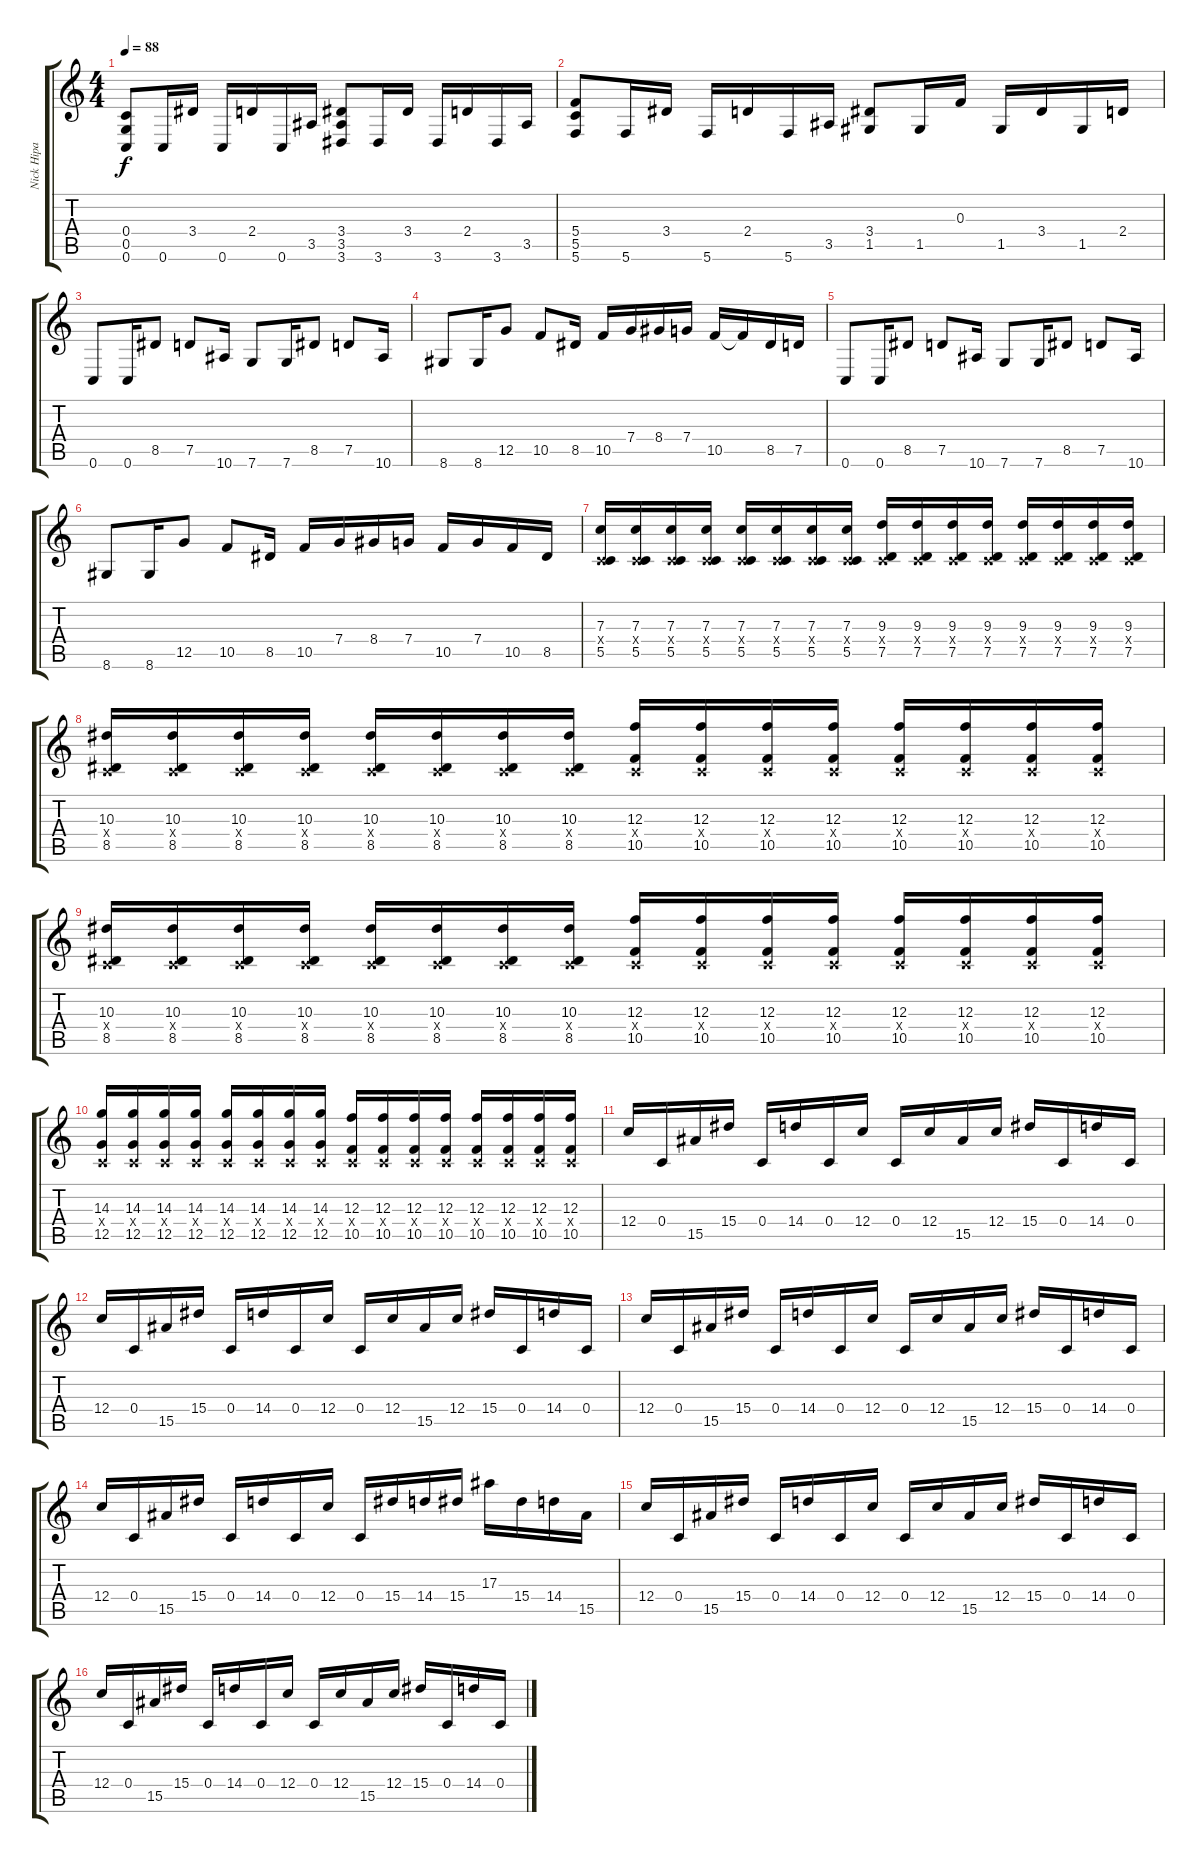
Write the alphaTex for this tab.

\track ("Nick Hipa" "Nick Hipa") {instrument distortionguitar}
\staff {score tabs}
\tuning (D4 A3 F3 C3 G2 C2) {hide}
\ts (4 4)
\tempo 88
\clef g2
\ks c
(0.4 0.5 0.6).8{dy f} 0.6.16 3.4.16 0.6.16 2.4.16 0.6.16 3.5.16 (3.4 3.5 3.6).8 3.6.16 3.4.16 3.6.16 2.4.16 3.6.16 3.5.16 |
(5.4 5.5 5.6).8 5.6.16 3.4.16 5.6.16 2.4.16 5.6.16 3.5.16 (3.4 1.5).8 1.5.16 0.3.16 1.5.16 3.4.16 1.5.16 2.4.16 |
0.6.8{balance 8} 0.6.16 8.5.8 7.5.8 10.6.16 7.6.8 7.6.16 8.5.8 7.5.8 10.6.16 |
8.6.8 8.6.16 12.5.8 10.5.8 8.5.16 10.5.16 7.4.16 8.4.16 7.4.16 10.5.16 10.5{t}.16 8.5.16 7.5.16 |
0.6.8 0.6.16 8.5.8 7.5.8 10.6.16 7.6.8 7.6.16 8.5.8 7.5.8 10.6.16 |
8.6.8 8.6.16 12.5.8 10.5.8 8.5.16 10.5.16 7.4.16 8.4.16 7.4.16 10.5.16 7.4.16 10.5.16 8.5.16 |
(7.3 0.4{x} 5.5).16{balance 8} (7.3 0.4{x} 5.5).16 (7.3 0.4{x} 5.5).16 (7.3 0.4{x} 5.5).16 (7.3 0.4{x} 5.5).16 (7.3 0.4{x} 5.5).16 (7.3 0.4{x} 5.5).16 (7.3 0.4{x} 5.5).16 (9.3 0.4{x} 7.5).16 (9.3 0.4{x} 7.5).16 (9.3 0.4{x} 7.5).16 (9.3 0.4{x} 7.5).16 (9.3 0.4{x} 7.5).16 (9.3 0.4{x} 7.5).16 (9.3 0.4{x} 7.5).16 (9.3 0.4{x} 7.5).16 |
(10.3 0.4{x} 8.5).16 (10.3 0.4{x} 8.5).16 (10.3 0.4{x} 8.5).16 (10.3 0.4{x} 8.5).16 (10.3 0.4{x} 8.5).16 (10.3 0.4{x} 8.5).16 (10.3 0.4{x} 8.5).16 (10.3 0.4{x} 8.5).16 (12.3 0.4{x} 10.5).16 (12.3 0.4{x} 10.5).16 (12.3 0.4{x} 10.5).16 (12.3 0.4{x} 10.5).16 (12.3 0.4{x} 10.5).16 (12.3 0.4{x} 10.5).16 (12.3 0.4{x} 10.5).16 (12.3 0.4{x} 10.5).16 |
(10.3 0.4{x} 8.5).16 (10.3 0.4{x} 8.5).16 (10.3 0.4{x} 8.5).16 (10.3 0.4{x} 8.5).16 (10.3 0.4{x} 8.5).16 (10.3 0.4{x} 8.5).16 (10.3 0.4{x} 8.5).16 (10.3 0.4{x} 8.5).16 (12.3 0.4{x} 10.5).16 (12.3 0.4{x} 10.5).16 (12.3 0.4{x} 10.5).16 (12.3 0.4{x} 10.5).16 (12.3 0.4{x} 10.5).16 (12.3 0.4{x} 10.5).16 (12.3 0.4{x} 10.5).16 (12.3 0.4{x} 10.5).16 |
(14.3 0.4{x} 12.5).16 (14.3 0.4{x} 12.5).16 (14.3 0.4{x} 12.5).16 (14.3 0.4{x} 12.5).16 (14.3 0.4{x} 12.5).16 (14.3 0.4{x} 12.5).16 (14.3 0.4{x} 12.5).16 (14.3 0.4{x} 12.5).16 (12.3 0.4{x} 10.5).16 (12.3 0.4{x} 10.5).16 (12.3 0.4{x} 10.5).16 (12.3 0.4{x} 10.5).16 (12.3 0.4{x} 10.5).16 (12.3 0.4{x} 10.5).16 (12.3 0.4{x} 10.5).16 (12.3 0.4{x} 10.5).16 |
12.4.16 0.4.16 15.5.16 15.4.16 0.4.16 14.4.16 0.4.16 12.4.16 0.4.16 12.4.16 15.5.16 12.4.16 15.4.16 0.4.16 14.4.16 0.4.16 |
12.4.16 0.4.16 15.5.16 15.4.16 0.4.16 14.4.16 0.4.16 12.4.16 0.4.16 12.4.16 15.5.16 12.4.16 15.4.16 0.4.16 14.4.16 0.4.16 |
12.4.16 0.4.16 15.5.16 15.4.16 0.4.16 14.4.16 0.4.16 12.4.16 0.4.16 12.4.16 15.5.16 12.4.16 15.4.16 0.4.16 14.4.16 0.4.16 |
12.4.16 0.4.16 15.5.16 15.4.16 0.4.16 14.4.16 0.4.16 12.4.16 0.4.16 15.4.16 14.4.16 15.4.16 17.3.16 15.4.16 14.4.16 15.5.16 |
12.4.16 0.4.16 15.5.16 15.4.16 0.4.16 14.4.16 0.4.16 12.4.16 0.4.16 12.4.16 15.5.16 12.4.16 15.4.16 0.4.16 14.4.16 0.4.16 |
12.4.16 0.4.16 15.5.16 15.4.16 0.4.16 14.4.16 0.4.16 12.4.16 0.4.16 12.4.16 15.5.16 12.4.16 15.4.16 0.4.16 14.4.16 0.4.16
